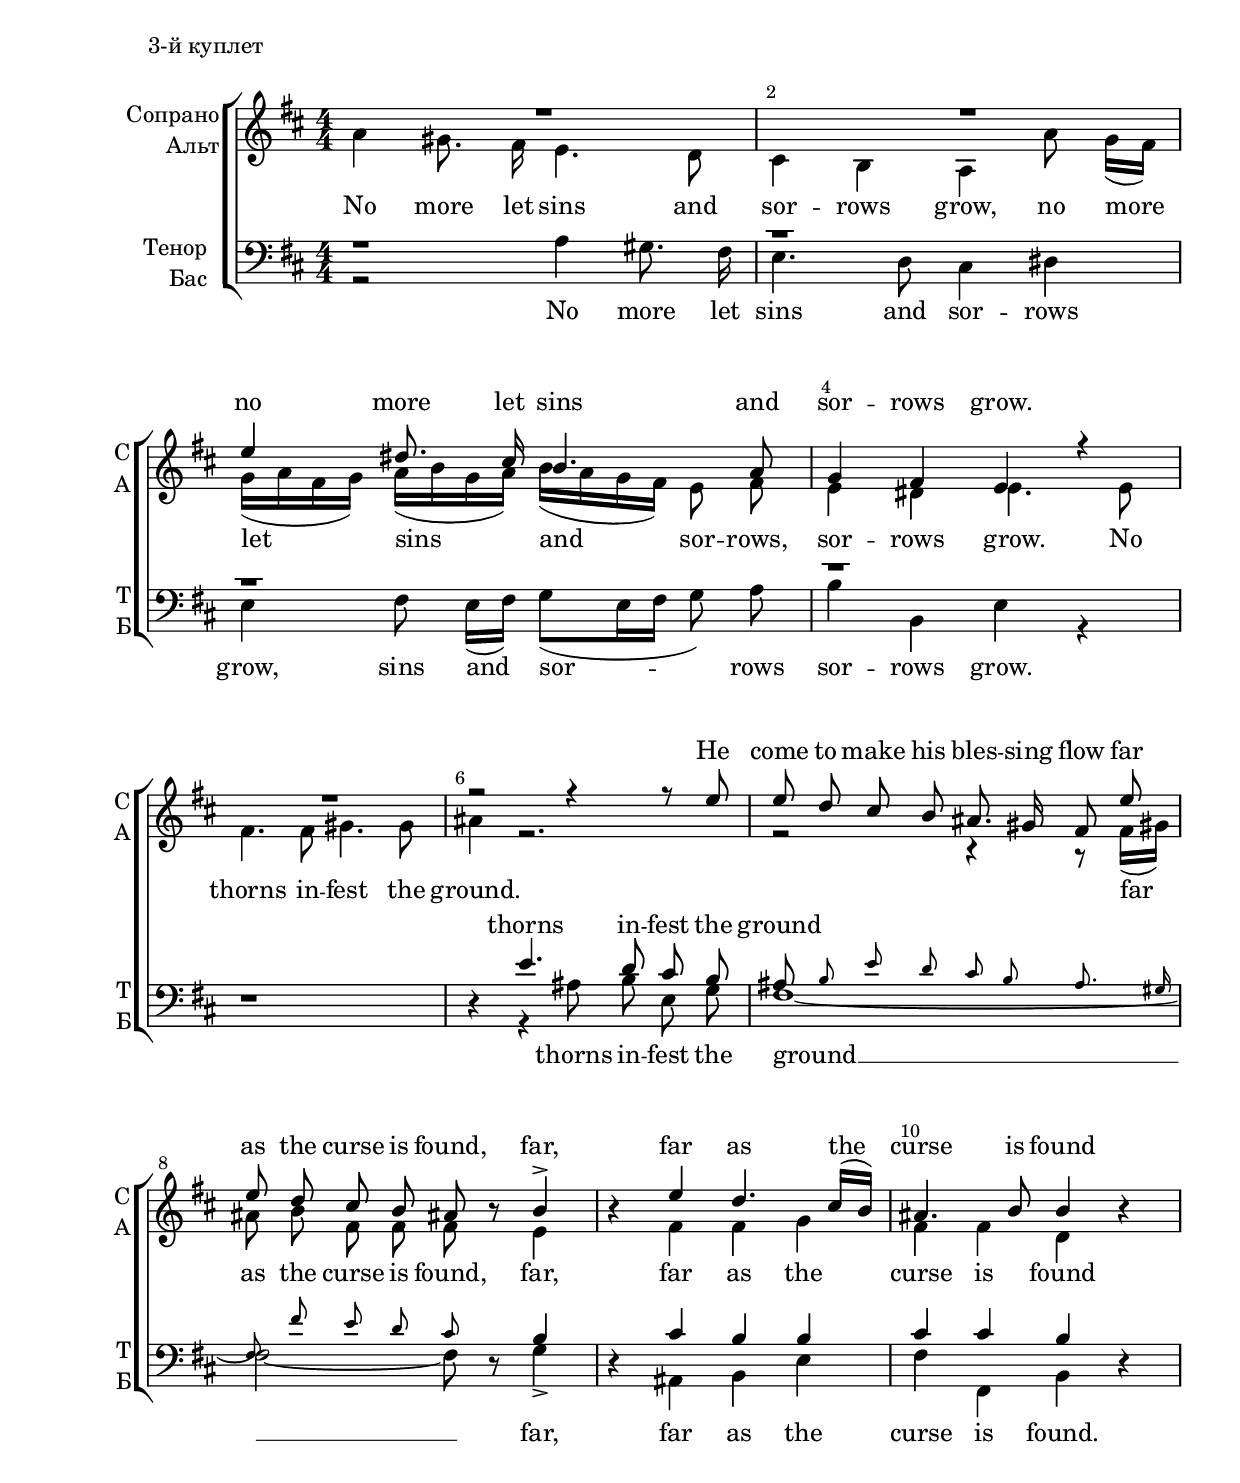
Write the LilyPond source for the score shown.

\version "2.24.2"

% закомментируйте строку ниже, чтобы получался pdf с навигацией
%#(ly:set-option 'point-and-click #f)
#(ly:set-option 'midi-extension "mid")
#(ly:set-option 'embed-source-code #t) % внедряем исходник как аттач к pdf
#(set-default-paper-size "a4")
%#(set-global-staff-size 18)

\header {
  %title = "Title"
  %composer = "Composer"
  piece = "3-й куплет"
  % Удалить строку версии LilyPond 
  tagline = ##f
}


abr = { \break }
%abr = \tag #'BR { \break }
%abr = {}

pbr = { \pageBreak }
%pbr = {}

breathes = { \once \override BreathingSign.text = \markup { \musicglyph #"scripts.tickmark" } \breathe }

melon = { \set melismaBusyProperties = #'() }
meloff = { \unset melismaBusyProperties }
solo = ^\markup\italic"Соло"
tutti =  ^\markup\italic"tutti"

co = \cadenzaOn
cof = \cadenzaOff
cb = { \cadenzaOff \bar "||" }
cbr = { \bar "" }
cbar = { \cadenzaOff \bar "|" \cadenzaOn }
stemOff = { \hide Staff.Stem }
nat = { \once \hide Accidental }
%stemOn = { \unHideNotes Staff.Stem }

% alternative breathe
breathes = { \once \override BreathingSign.text = \markup { \musicglyph #"scripts.tickmark" } \breathe }

% alternative partial - for repeats
partiall = { \set Timing.measurePosition = #(ly:make-moment -1/4) }

% compress multi-measure rests
multirests = { \override MultiMeasureRest.expand-limit = #1 \set Score.skipBars = ##t }

% mark with numbers in squares
squaremarks = {  \set Score.rehearsalMarkFormatter = #format-mark-box-numbers }

% move dynamics a bit left (to be not up/under the note, but before)
placeDynamicsLeft = { \override DynamicText.X-offset = #-2.5 }

%make visible number of every 2-nd bar
secondbar = {
  \override Score.BarNumber.break-visibility = #end-of-line-invisible
  \override Score.BarNumber.X-offset = #1
  \override Score.BarNumber.self-alignment-X = #LEFT
  \set Score.barNumberVisibility = #(every-nth-bar-number-visible 2)
}

global = {
  \numericTimeSignature
  \secondbar
  \multirests
  \placeDynamicsLeft
  
  \key d \major
  \time 4/4
  \autoBeamOff
}

sopvoice = \relative c'' {
  \global
  \dynamicUp
  R1*2
  e4 dis8. cis16 b4. a8 |
  g4 fis e4 r |
  R1 |
  r2 r4 r8 e' |
  
  e d cis b ais8. gis16 fis8 e' |
  e d cis b ais!8 r b4-> |
  r4 e d4. cis16[( b]) |
  ais4. b8 b4 r |
}


altvoice = \relative c'' {
  \global
  \dynamicUp
  a4 gis8. fis16 e4. d8 |
  cis4 b a a'8 g16[( fis]) |
  g[( a fis g]) a[( b g a]) b[( a g fis]) e8 fis |
  
  e4 dis e4. e8 |
  fis4. fis8 gis4. gis8 |
  ais4 r2. |
  
  r2 r4 r8 fis16[( gis!]) |
  ais8 b fis fis fis r e4 |
  r fis fis g |
  fis fis d r
}



tenorvoice = \relative c' {
  \global
  \dynamicUp
  r1 r r r r
  r4 e4. d8 cis b |
  ais8 \magnifyMusic 0.70 { b e d cis b ais8. gis16 |
  fis8 fis' e d cis} r b4 |
  r4 cis b b |
  cis cis b r
}


bassvoice = \relative c' {
  \global
  \dynamicUp
  r2 a4 gis8. fis16 |
  e4. d8 cis4 dis |
  e fis8 e16[( fis]) g8[( e16 fis] g8) a |
  
  b4 b, e r |
  r1 |
  r4 r ais8 b e, g |
  fis1~ |
  2~8 r8 g4-> |
  r4 ais,4 b e |
  fis fis, b r4
  
}

textsoprano = \lyricmode {
  no more let sins and
  sor -- rows grow.
  He come to make his bles -- sing flow far as the curse is found, far, far as the
  curse is found
}

textalto = \lyricmode {
  No more let sins and sor -- rows grow, no more let sins and sor -- rows,
  sor -- rows grow. No thorns in -- fest the ground.
  far as the curse is found, far, far as the
  curse is found
}

texttenor = \lyricmode {
  thorns in -- fest the ground
  
}

textbass = \lyricmode {
  No more let sins and sor -- rows grow, sins and sor -- rows
  sor -- rows grow.
  thorns in -- fest the ground __
  far, far as the curse is found.
}


\bookpart {
  \paper {
    top-margin = 15
    left-margin = 25
    right-margin = 10
    bottom-margin = 40
    indent = 15
    ragged-bottom = ##f
    ragged-last-bottom = ##f
    %  system-separator-markup = \slashSeparator
    
  }
  \score {
    %  \transpose c bes {
    %  \removeWithTag #'BR
    \new ChoirStaff <<
      \new Staff = "upstaff" \with {
        instrumentName = \markup { \right-column { "Сопрано" "Альт"  } }
        shortInstrumentName = \markup { \right-column { "С" "А"  } }
        midiInstrument = "voice oohs"
        %        \consists Merge_rests_engraver
        %        \RemoveEmptyStaves
      } <<
        \new Voice = "soprano" { \voiceOne \sopvoice }
        \new Voice  = "alto" { \voiceTwo \altvoice }
      >> 
      
     
      % alternative lyrics above up staff
      \new Lyrics \with {alignAboveContext = "upstaff"} \lyricsto "soprano" \textsoprano
       \new Lyrics \lyricsto "alto" { \textalto }
      
      \new Staff = "downstaff" \with {
        instrumentName = \markup { \right-column { "Тенор" "Бас" } }
        shortInstrumentName = \markup { \right-column { "Т" "Б" } }
        midiInstrument = "voice oohs"
      } <<
        \new Voice = "tenor" { \voiceOne \clef bass \tenorvoice }
        \new Voice = "bass" { \voiceTwo \bassvoice }
      >>
      
       \new Lyrics \with {alignAboveContext = "downstaff"} \lyricsto "tenor" \texttenor
       \new Lyrics \lyricsto "bass" { \textbass }
    >>
    %  }  % transposeµ
    \layout {
      %    #(layout-set-staff-size 20)
      \context {
        \Score
      }
      \context {
        \Staff
        %        \RemoveEmptyStaves
        \RemoveAllEmptyStaves
        \consists Merge_rests_engraver
      }
      %Metronome_mark_engraver
    }
    \midi {
      \tempo 4=90
    }
  }
}
